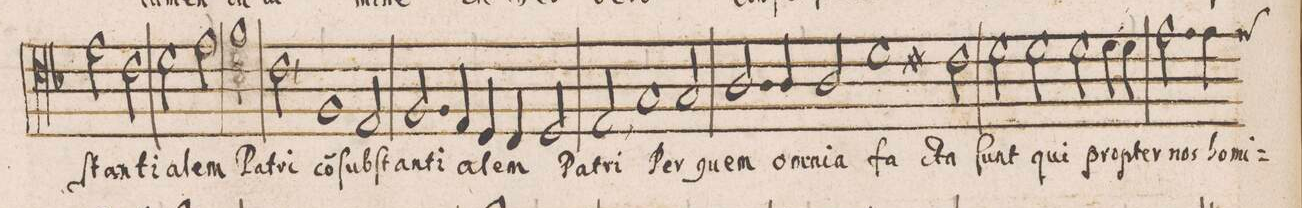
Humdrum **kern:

**kern	**text
*I"TENOR	*
*clefC4	*
*k[b-]	*
*met(C|)	*
*M2/1	*
2e\	-ſtan-
2c\	-ti-
2d\	-a-
2e\	-lem
=41	=41
1f	Pa-
2c,\	-tri
1F	co(n)-
=42	=42
2E/	-ſub-
2.F/	-ſtan-
4E/	-ti-
=43	=43
4D/	-a-
4C/	-lem
2D/	Pa-
2E,/	-tri
1G	Per-
=44	=44
2G/	-quem
2.A/	o-
4A/	-mni-
=45	=45
2A/	-a
1d	fa-
2c#X\	-cta
=46	=46
2d\	ſunt
2d\	qui
2d\	pro-
4d\	-pter
4d\	nos
=47	=47
2.e\	ho-
*custos:e	*
4e\	-mi-
*-	*-
